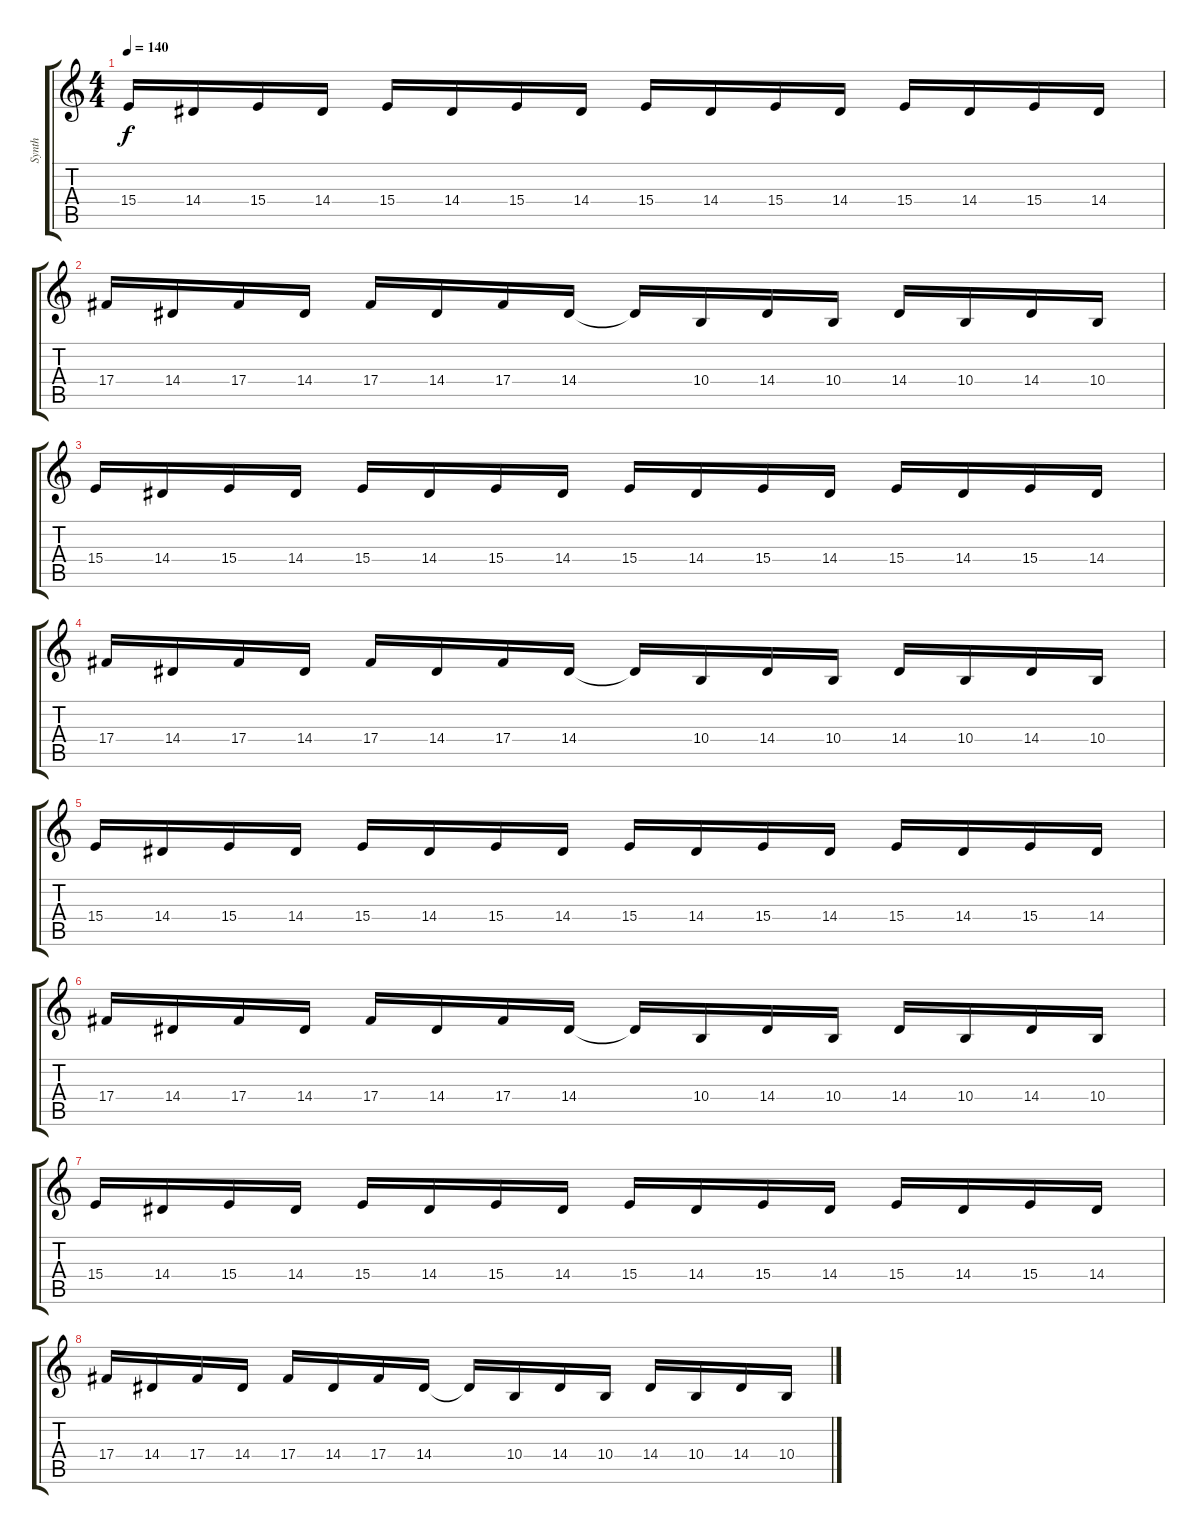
\track ("Synth" "Synth") {instrument lead1square}
\staff {score tabs}
\tuning (Eb4 Bb3 Gb3 Db3 Ab2 Eb2) {hide}
\ts (4 4)
\tempo 140
\clef g2
\ks c
15.4.16{dy f instrument lead1square} 14.4.16 15.4.16 14.4.16 15.4.16 14.4.16 15.4.16 14.4.16 15.4.16 14.4.16 15.4.16 14.4.16 15.4.16 14.4.16 15.4.16 14.4.16 |
17.4.16 14.4.16 17.4.16 14.4.16 17.4.16 14.4.16 17.4.16 14.4.16 14.4{t}.16 10.4.16 14.4.16 10.4.16 14.4.16 10.4.16 14.4.16 10.4.16 |
15.4.16 14.4.16 15.4.16 14.4.16 15.4.16 14.4.16 15.4.16 14.4.16 15.4.16 14.4.16 15.4.16 14.4.16 15.4.16 14.4.16 15.4.16 14.4.16 |
17.4.16 14.4.16 17.4.16 14.4.16 17.4.16 14.4.16 17.4.16 14.4.16 14.4{t}.16 10.4.16 14.4.16 10.4.16 14.4.16 10.4.16 14.4.16 10.4.16 |
15.4.16{instrument lead1square} 14.4.16 15.4.16 14.4.16 15.4.16 14.4.16 15.4.16 14.4.16 15.4.16 14.4.16 15.4.16 14.4.16 15.4.16 14.4.16 15.4.16 14.4.16 |
17.4.16 14.4.16 17.4.16 14.4.16 17.4.16 14.4.16 17.4.16 14.4.16 14.4{t}.16 10.4.16 14.4.16 10.4.16 14.4.16 10.4.16 14.4.16 10.4.16 |
15.4.16 14.4.16 15.4.16 14.4.16 15.4.16 14.4.16 15.4.16 14.4.16 15.4.16 14.4.16 15.4.16 14.4.16 15.4.16 14.4.16 15.4.16 14.4.16 |
17.4.16 14.4.16 17.4.16 14.4.16 17.4.16 14.4.16 17.4.16 14.4.16 14.4{t}.16 10.4.16 14.4.16 10.4.16 14.4.16 10.4.16 14.4.16 10.4.16
